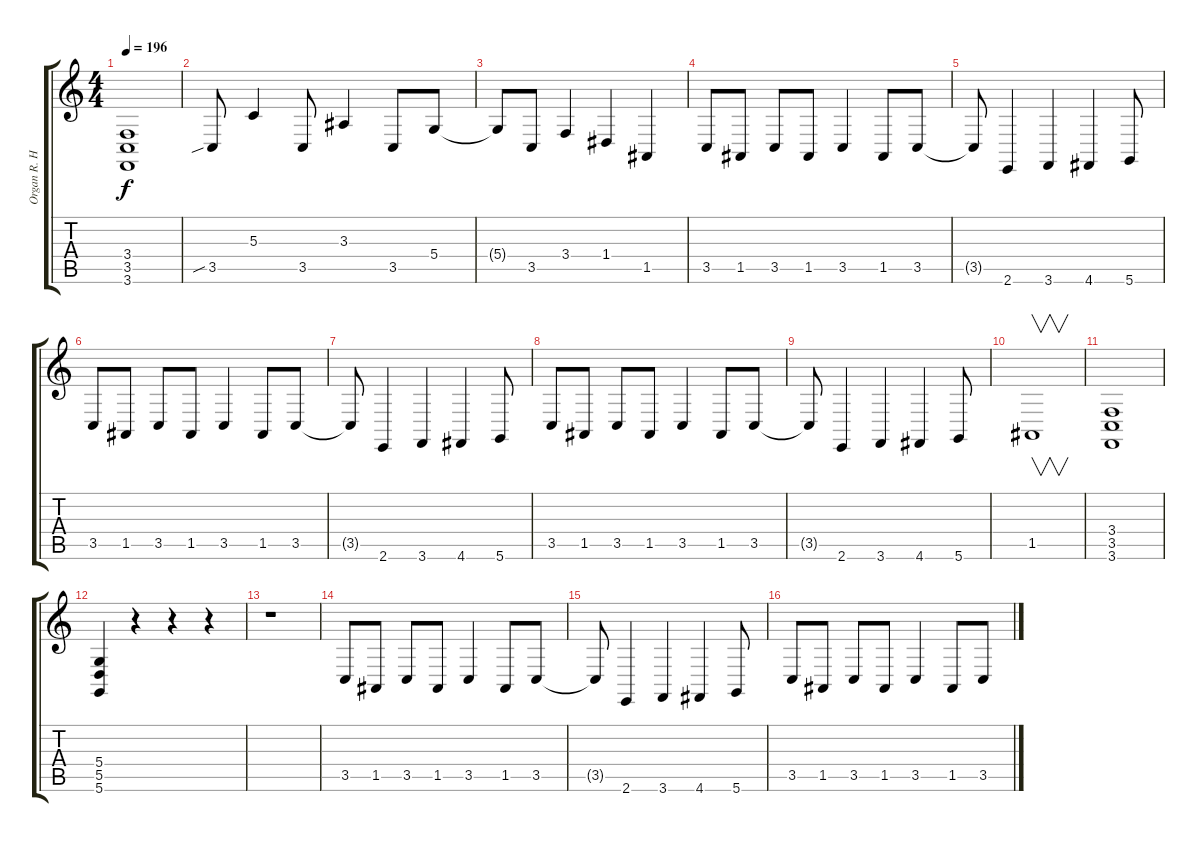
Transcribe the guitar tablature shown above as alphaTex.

\track ("Organ R. Hand (J. Lord)" "Organ R. H") {instrument drawbarorgan}
\staff {score tabs}
\tuning (E4 B3 G3 D3 A2 D2) {hide}
\ts (4 4)
\tempo 196
\clef g2
\ks c
(3.4 3.5 3.6).1{dy f} |
3.5{sib}.8 5.3.4 3.5.8 3.3.4 3.5.8 5.4.8 |
5.4{t}.8 3.5.8 3.4.4 1.4.4 1.5.4 |
3.5.8 1.5.8 3.5.8 1.5.8 3.5.4 1.5.8 3.5.8 |
3.5{t}.8 2.6.4 3.6.4 4.6.4 5.6.8 |
3.5.8 1.5.8 3.5.8 1.5.8 3.5.4 1.5.8 3.5.8 |
3.5{t}.8 2.6.4 3.6.4 4.6.4 5.6.8 |
3.5.8 1.5.8 3.5.8 1.5.8 3.5.4 1.5.8 3.5.8 |
3.5{t}.8 2.6.4 3.6.4 4.6.4 5.6.8 |
1.5.1{v} |
(3.4 3.5 3.6).1 |
(5.4 5.5 5.6).4 r.4 r.4 r.4 |
r.1 |
3.5.8 1.5.8 3.5.8 1.5.8 3.5.4 1.5.8 3.5.8 |
3.5{t}.8 2.6.4 3.6.4 4.6.4 5.6.8 |
3.5.8 1.5.8 3.5.8 1.5.8 3.5.4 1.5.8 3.5.8
